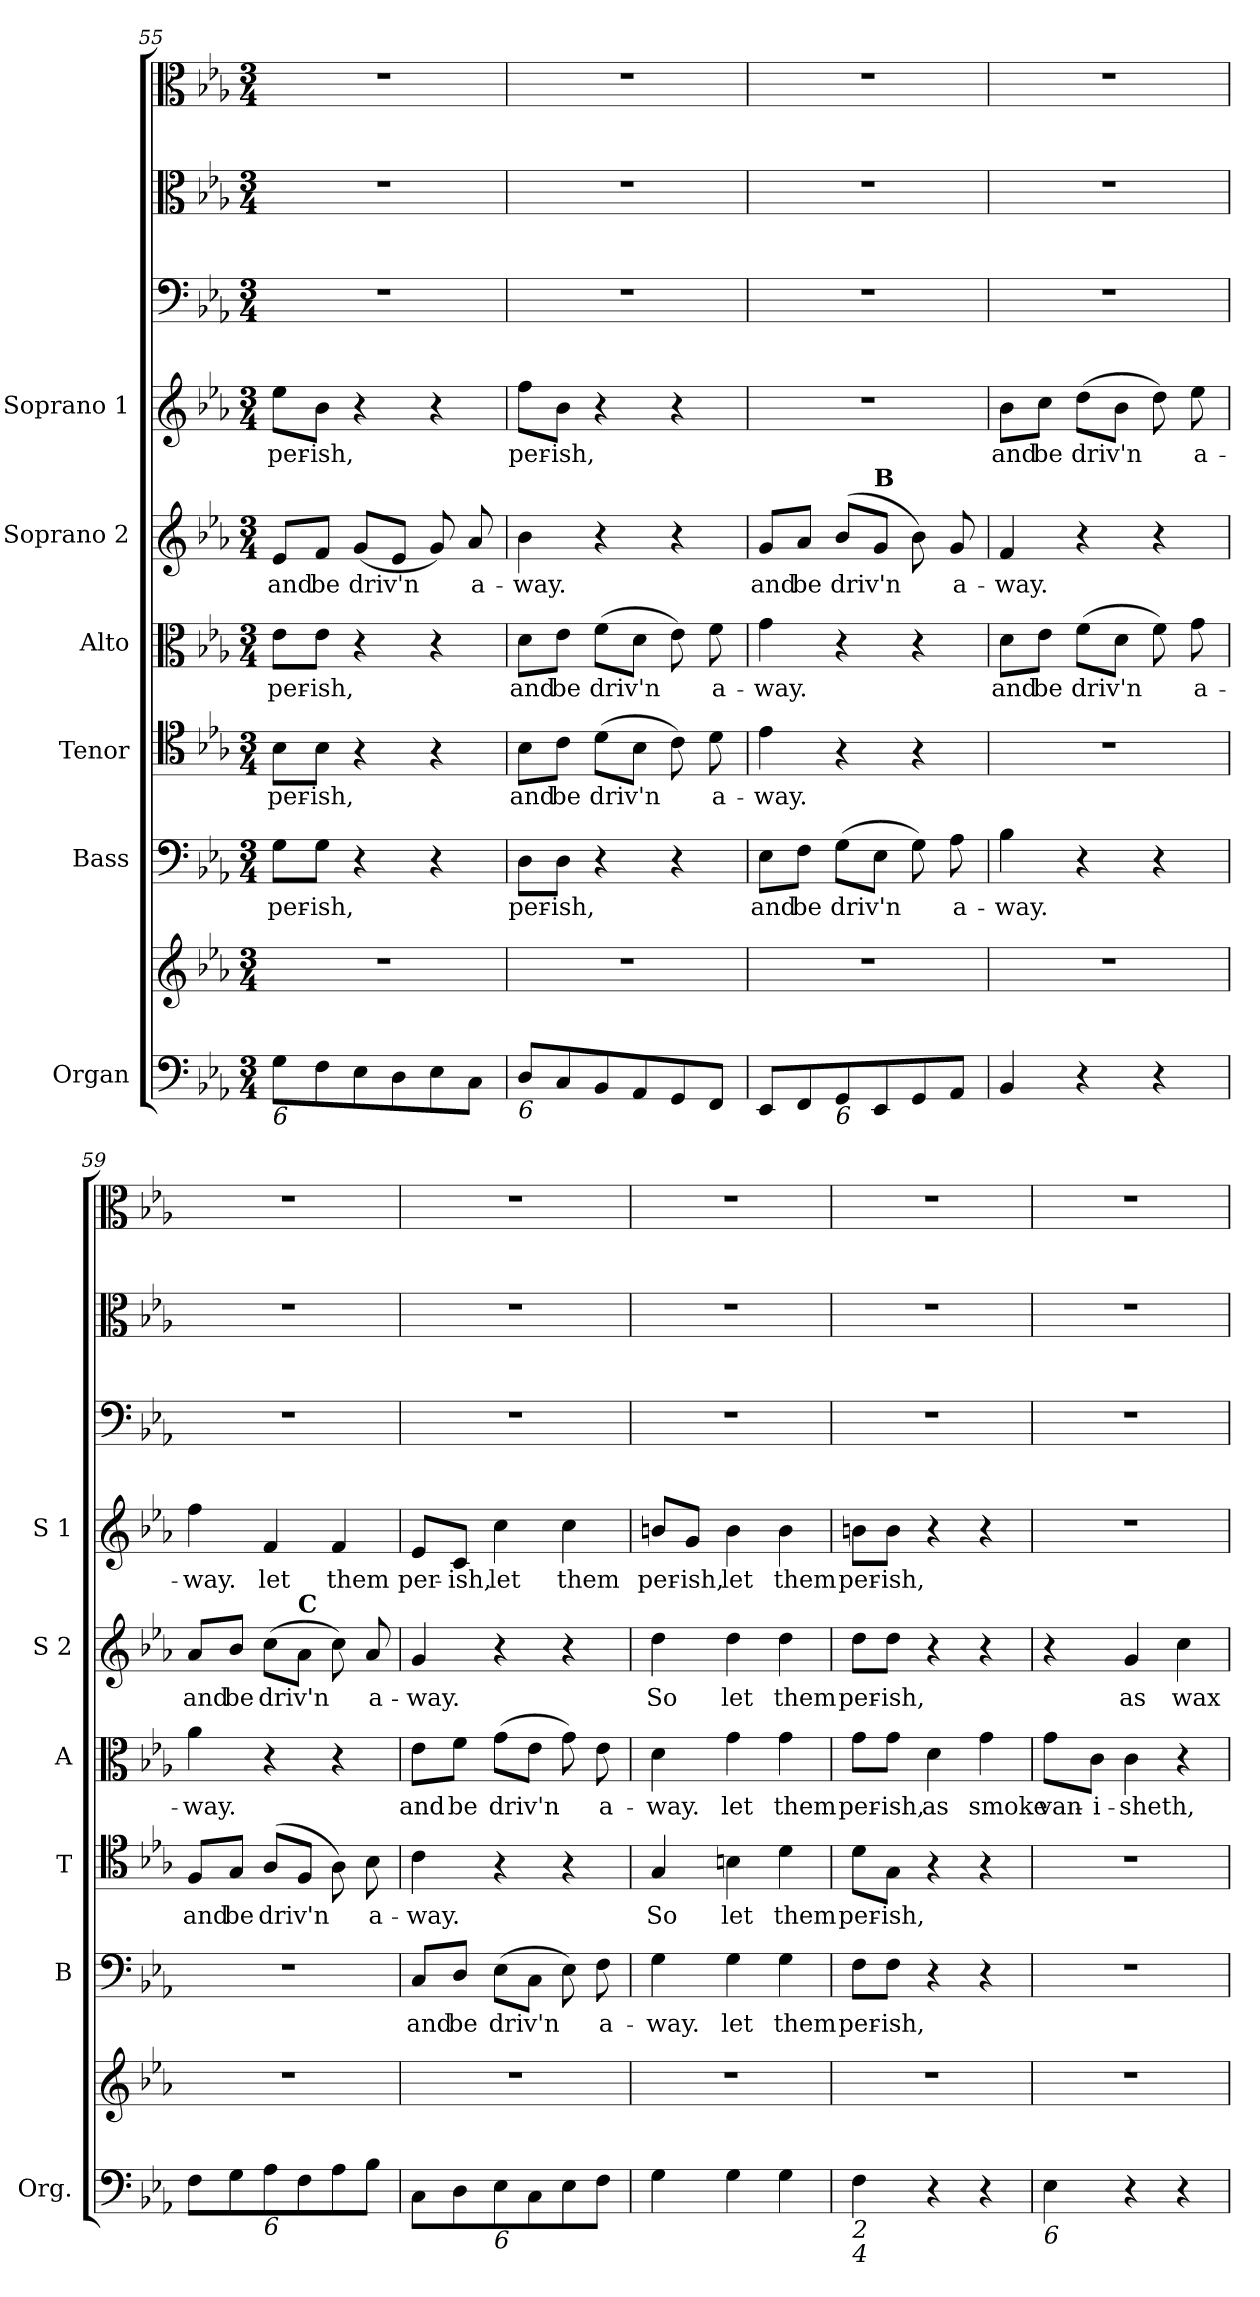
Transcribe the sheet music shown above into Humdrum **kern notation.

**kern	**kern	**kern	**text	**kern	**text	**kern	**text	**kern	**text	**kern	**text	**kern	**kern	**kern
*part9	*part9	*part8	*part8	*part7	*part7	*part6	*part6	*part5	*part5	*part4	*part4	*part3	*part2	*part1
*staff10	*staff9	*staff8	*staff8	*staff7	*staff7	*staff6	*staff6	*staff5	*staff5	*staff4	*staff4	*staff3	*staff2	*staff1
*I"Organ	*	*I"Bass	*	*I"Tenor	*	*I"Alto	*	*I"Soprano 2	*	*I"Soprano 1	*	*	*	*
*I'Org.	*	*I'B	*	*I'T	*	*I'A	*	*I'S 2	*	*I'S 1	*	*	*	*
!!LO:PB:g=z
*clefF4	*clefG2	*clefF4	*	*clefC4	*	*clefC3	*	*clefG2	*	*clefG2	*	*clefF4	*clefC3	*clefC3
*k[b-e-a-]	*k[b-e-a-]	*k[b-e-a-]	*	*k[b-e-a-]	*	*k[b-e-a-]	*	*k[b-e-a-]	*	*k[b-e-a-]	*	*k[b-e-a-]	*k[b-e-a-]	*k[b-e-a-]
*c:	*c:	*c:	*	*c:	*	*c:	*	*c:	*	*c:	*	*c:	*c:	*c:
*M3/4	*M3/4	*M3/4	*	*M3/4	*	*M3/4	*	*M3/4	*	*M3/4	*	*M3/4	*M3/4	*M3/4
=55	=55	=55	=55	=55	=55	=55	=55	=55	=55	=55	=55	=55	=55	=55
!LO:TX:b:i:t=6	!	!	!	!	!	!	!	!	!	!	!	!	!	!
!	!	!	!LO:LY:b	!	!LO:LY:b	!	!LO:LY:b	!	!LO:LY:b	!	!LO:LY:b	!	!	!
8G\L	2.r	8G\L	per-	8B-\L	per-	8e-\L	per-	8e-/L	and	8ee-\L	per-	2.r	2.r	2.r
!	!	!	!LO:LY:b	!	!LO:LY:b	!	!LO:LY:b	!	!LO:LY:b	!	!LO:LY:b	!	!	!
8F\	.	8G\J	-ish,	8B-\J	-ish,	8e-\J	-ish,	8f/J	be	8b-\J	-ish,	.	.	.
!	!	!	!	!	!	!	!	!	!LO:LY:b	!	!	!	!	!
8E-\	.	4r	.	4r	.	4r	.	(<8g/L	driv'n	4r	.	.	.	.
8D\	.	.	.	.	.	.	.	8e-/J	.	.	.	.	.	.
8E-\	.	4r	.	4r	.	4r	.	8g/)	.	4r	.	.	.	.
!	!	!	!	!	!	!	!	!	!LO:LY:b	!	!	!	!	!
8C\J	.	.	.	.	.	.	.	8a-/	a-	.	.	.	.	.
=56	=56	=56	=56	=56	=56	=56	=56	=56	=56	=56	=56	=56	=56	=56
!LO:TX:b:i:t=6	!	!	!	!	!	!	!	!	!	!	!	!	!	!
!	!	!	!LO:LY:b	!	!LO:LY:b	!	!LO:LY:b	!	!LO:LY:b	!	!LO:LY:b	!	!	!
8D/L	2.r	8D\L	per-	8B-\L	and	8d\L	and	4b-\	-way.	8ff\L	per-	2.r	2.r	2.r
!	!	!	!LO:LY:b	!	!LO:LY:b	!	!LO:LY:b	!	!	!	!LO:LY:b	!	!	!
8C/	.	8D\J	-ish,	8c\J	be	8e-\J	be	.	.	8b-\J	-ish,	.	.	.
!	!	!	!	!	!LO:LY:b	!	!LO:LY:b	!	!	!	!	!	!	!
8BB-/	.	4r	.	(>8d\L	driv'n	(>8f\L	driv'n	4r	.	4r	.	.	.	.
8AA-/	.	.	.	8B-\J	.	8d\J	.	.	.	.	.	.	.	.
8GG/	.	4r	.	8c\)	.	8e-\)	.	4r	.	4r	.	.	.	.
!	!	!	!	!	!LO:LY:b	!	!LO:LY:b	!	!	!	!	!	!	!
8FF/J	.	.	.	8d\	a-	8f\	a-	.	.	.	.	.	.	.
=57	=57	=57	=57	=57	=57	=57	=57	=57	=57	=57	=57	=57	=57	=57
!	!	!	!LO:LY:b	!	!LO:LY:b	!	!LO:LY:b	!	!LO:LY:b	!	!	!	!	!
8EE-/L	2.r	8E-\L	and	4e-\	-way.	4g\	-way.	8g/L	and	2.r	.	2.r	2.r	2.r
!	!	!	!LO:LY:b	!	!	!	!	!	!LO:LY:b	!	!	!	!	!
8FF/	.	8F\J	be	.	.	.	.	8a-/J	be	.	.	.	.	.
!LO:TX:b:i:t=6	!	!	!	!	!	!	!	!	!	!	!	!	!	!
!	!	!	!LO:LY:b	!	!	!	!	!	!LO:LY:b	!	!	!	!	!
8GG/	.	(>8G\L	driv'n	4r	.	4r	.	(>8b-/L	driv'n	.	.	.	.	.
!	!	!	!	!	!	!	!	!LO:TX:a:B:t=B	!	!	!	!	!	!
8EE-/	.	8E-\J	.	.	.	.	.	8g/J	.	.	.	.	.	.
8GG/	.	8G\)	.	4r	.	4r	.	8b-\)	.	.	.	.	.	.
!	!	!	!LO:LY:b	!	!	!	!	!	!LO:LY:b	!	!	!	!	!
8AA-/J	.	8A-\	a-	.	.	.	.	8g/	a-	.	.	.	.	.
=58	=58	=58	=58	=58	=58	=58	=58	=58	=58	=58	=58	=58	=58	=58
!	!	!	!LO:LY:b	!	!	!	!LO:LY:b	!	!LO:LY:b	!	!LO:LY:b	!	!	!
4BB-/	2.r	4B-\	-way.	2.r	.	8d\L	and	4f/	-way.	8b-\L	and	2.r	2.r	2.r
!	!	!	!	!	!	!	!LO:LY:b	!	!	!	!LO:LY:b	!	!	!
.	.	.	.	.	.	8e-\J	be	.	.	8cc\J	be	.	.	.
!	!	!	!	!	!	!	!LO:LY:b	!	!	!	!LO:LY:b	!	!	!
4r	.	4r	.	.	.	(>8f\L	driv'n	4r	.	(>8dd\L	driv'n	.	.	.
.	.	.	.	.	.	8d\J	.	.	.	8b-\J	.	.	.	.
4r	.	4r	.	.	.	8f\)	.	4r	.	8dd\)	.	.	.	.
!	!	!	!	!	!	!	!LO:LY:b	!	!	!	!LO:LY:b	!	!	!
.	.	.	.	.	.	8g\	a-	.	.	8ee-\	a-	.	.	.
=59	=59	=59	=59	=59	=59	=59	=59	=59	=59	=59	=59	=59	=59	=59
!	!	!	!	!	!LO:LY:b	!	!LO:LY:b	!	!LO:LY:b	!	!LO:LY:b	!	!	!
8F\L	2.r	2.r	.	8F/L	and	4a-\	-way.	8a-/L	and	4ff\	-way.	2.r	2.r	2.r
!	!	!	!	!	!LO:LY:b	!	!	!	!LO:LY:b	!	!	!	!	!
8G\	.	.	.	8G/J	be	.	.	8b-/J	be	.	.	.	.	.
!LO:TX:b:i:t=6	!	!	!	!	!	!	!	!	!	!	!	!	!	!
!	!	!	!	!	!LO:LY:b	!	!	!	!LO:LY:b	!	!LO:LY:b	!	!	!
8A-\	.	.	.	(>8A-/L	driv'n	4r	.	(>8cc\L	driv'n	4f/	let	.	.	.
!	!	!	!	!	!	!	!	!LO:TX:a:B:t=C	!	!	!	!	!	!
8F\	.	.	.	8F/J	.	.	.	8a-\J	.	.	.	.	.	.
!	!	!	!	!	!	!	!	!	!	!	!LO:LY:b	!	!	!
8A-\	.	.	.	8A-\)	.	4r	.	8cc\)	.	4f/	them	.	.	.
!	!	!	!	!	!LO:LY:b	!	!	!	!LO:LY:b	!	!	!	!	!
8B-\J	.	.	.	8B-\	a-	.	.	8a-/	a-	.	.	.	.	.
!!LO:LB:g=z
=60	=60	=60	=60	=60	=60	=60	=60	=60	=60	=60	=60	=60	=60	=60
!	!	!	!LO:LY:b	!	!LO:LY:b	!	!LO:LY:b	!	!LO:LY:b	!	!LO:LY:b	!	!	!
8C\L	2.r	8C/L	and	4c\	-way.	8e-\L	and	4g/	-way.	8e-/L	per-	2.r	2.r	2.r
!	!	!	!LO:LY:b	!	!	!	!LO:LY:b	!	!	!	!LO:LY:b	!	!	!
8D\	.	8D/J	be	.	.	8f\J	be	.	.	8c/J	-ish,	.	.	.
!LO:TX:b:i:t=6	!	!	!	!	!	!	!	!	!	!	!	!	!	!
!	!	!	!LO:LY:b	!	!	!	!LO:LY:b	!	!	!	!LO:LY:b	!	!	!
8E-\	.	(>8E-\L	driv'n	4r	.	(>8g\L	driv'n	4r	.	4cc\	let	.	.	.
8C\	.	8C\J	.	.	.	8e-\J	.	.	.	.	.	.	.	.
!	!	!	!	!	!	!	!	!	!	!	!LO:LY:b	!	!	!
8E-\	.	8E-\)	.	4r	.	8g\)	.	4r	.	4cc\	them	.	.	.
!	!	!	!LO:LY:b	!	!	!	!LO:LY:b	!	!	!	!	!	!	!
8F\J	.	8F\	a-	.	.	8e-\	a-	.	.	.	.	.	.	.
=61	=61	=61	=61	=61	=61	=61	=61	=61	=61	=61	=61	=61	=61	=61
!	!	!	!LO:LY:b	!	!LO:LY:b	!	!LO:LY:b	!	!LO:LY:b	!	!LO:LY:b	!	!	!
4G\	2.r	4G\	-way.	4G/	So	4d\	-way.	4dd\	So	8bn/L	per-	2.r	2.r	2.r
!	!	!	!	!	!	!	!	!	!	!	!LO:LY:b	!	!	!
.	.	.	.	.	.	.	.	.	.	8g/J	-ish,	.	.	.
!	!	!	!LO:LY:b	!	!LO:LY:b	!	!LO:LY:b	!	!LO:LY:b	!	!LO:LY:b	!	!	!
4G\	.	4G\	let	4Bn\	let	4g\	let	4dd\	let	4b\	let	.	.	.
!	!	!	!LO:LY:b	!	!LO:LY:b	!	!LO:LY:b	!	!LO:LY:b	!	!LO:LY:b	!	!	!
4G\	.	4G\	them	4d\	them	4g\	them	4dd\	them	4b\	them	.	.	.
=62	=62	=62	=62	=62	=62	=62	=62	=62	=62	=62	=62	=62	=62	=62
!LO:TX:b:i:t=2	!	!	!	!	!	!	!	!	!	!	!	!	!	!
!LO:TX:b:i:t=4	!	!	!	!	!	!	!	!	!	!	!	!	!	!
!	!	!	!LO:LY:b	!	!LO:LY:b	!	!LO:LY:b	!	!LO:LY:b	!	!LO:LY:b	!	!	!
4F\	2.r	8F\L	per-	8d\L	per-	8g\L	per-	8dd\L	per-	8bn\L	per-	2.r	2.r	2.r
!	!	!	!LO:LY:b	!	!LO:LY:b	!	!LO:LY:b	!	!LO:LY:b	!	!LO:LY:b	!	!	!
.	.	8F\J	-ish,	8G\J	-ish,	8g\J	-ish,	8dd\J	-ish,	8b\J	-ish,	.	.	.
!	!	!	!	!	!	!	!LO:LY:b	!	!	!	!	!	!	!
4r	.	4r	.	4r	.	4d\	as	4r	.	4r	.	.	.	.
!	!	!	!	!	!	!	!LO:LY:b	!	!	!	!	!	!	!
4r	.	4r	.	4r	.	4g\	smoke	4r	.	4r	.	.	.	.
=63	=63	=63	=63	=63	=63	=63	=63	=63	=63	=63	=63	=63	=63	=63
!LO:TX:b:i:t=6	!	!	!	!	!	!	!	!	!	!	!	!	!	!
!	!	!	!	!	!	!	!LO:LY:b	!	!	!	!	!	!	!
4E-\	2.r	2.r	.	2.r	.	8g\L	van-	4r	.	2.r	.	2.r	2.r	2.r
!	!	!	!	!	!	!	!LO:LY:b	!	!	!	!	!	!	!
.	.	.	.	.	.	8c\J	-i-	.	.	.	.	.	.	.
!	!	!	!	!	!	!	!LO:LY:b	!	!LO:LY:b	!	!	!	!	!
4r	.	.	.	.	.	4c\	-sheth,	4g/	as	.	.	.	.	.
!	!	!	!	!	!	!	!	!	!LO:LY:b	!	!	!	!	!
4r	.	.	.	.	.	4r	.	4cc\	wax	.	.	.	.	.
=	=	=	=	=	=	=	=	=	=	=	=	=	=	=
*-	*-	*-	*-	*-	*-	*-	*-	*-	*-	*-	*-	*-	*-	*-
